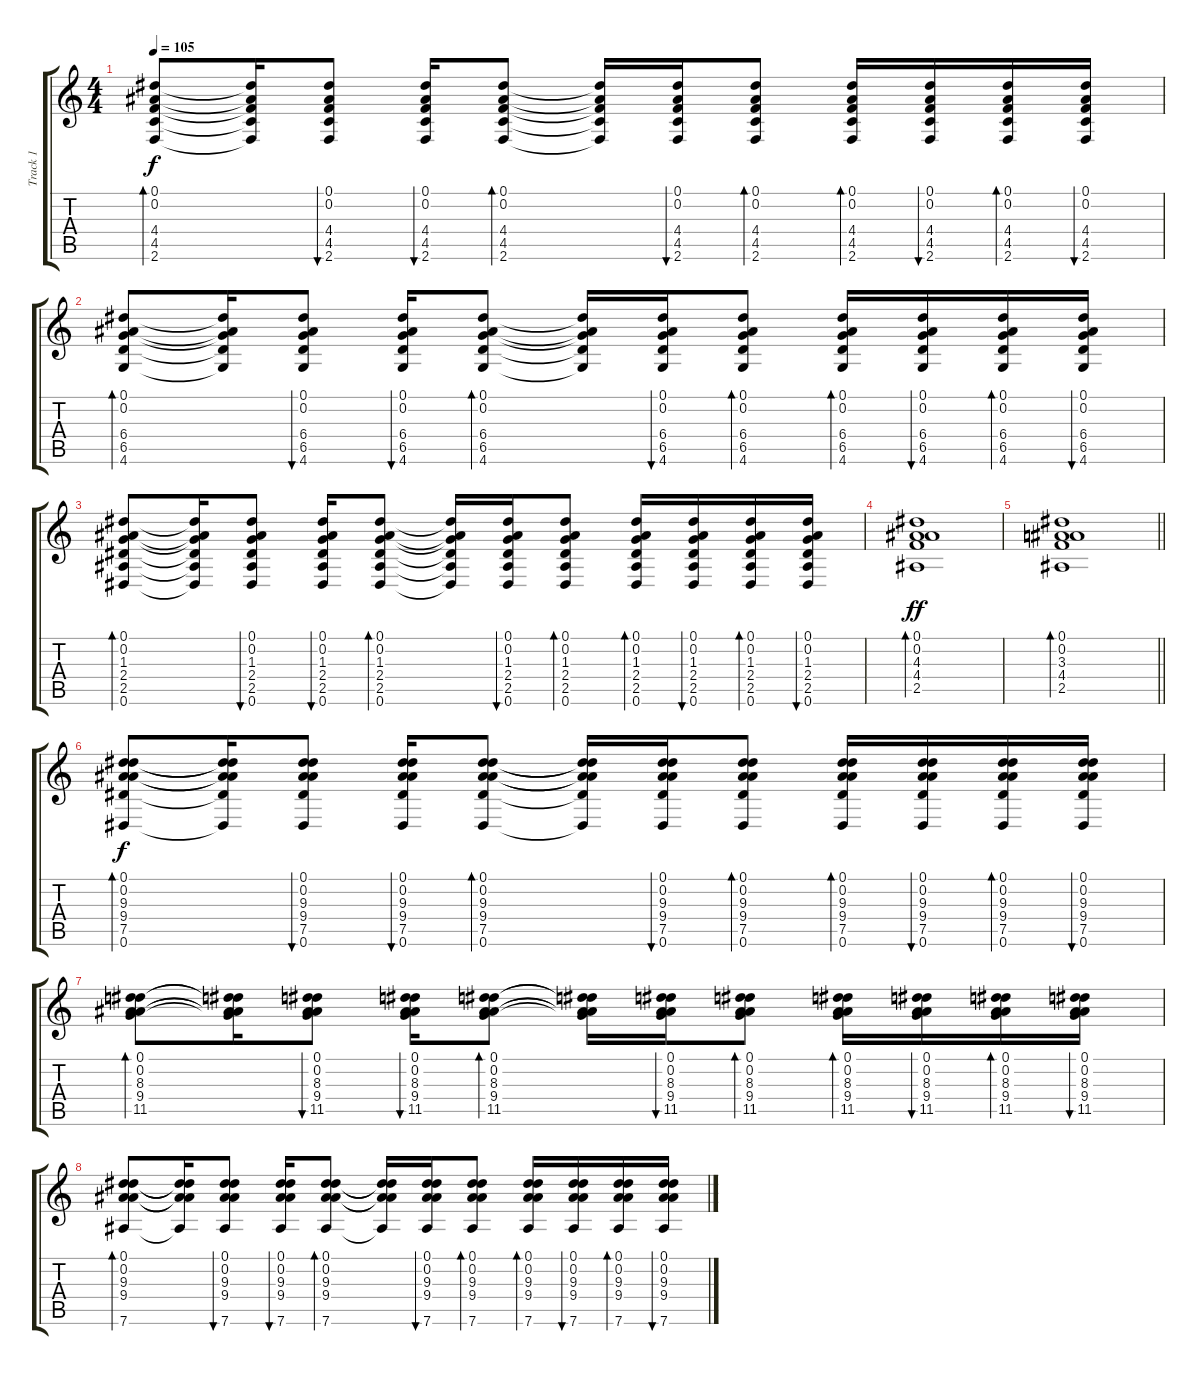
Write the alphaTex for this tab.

\track ("Track 1" "Track 1") {instrument acousticguitarsteel}
\staff {score tabs}
\tuning (Eb4 Bb3 Gb3 Db3 Ab2 Eb2) {hide}
\ts (4 4)
\tempo 105
\clef g2
\ks c
(0.1 0.2 4.4 4.5 2.6).8{bd 60 dy f} (0.1{t} 0.2{t} 4.4{t} 4.5{t} 2.6{t}).16 (0.1 0.2 4.4 4.5 2.6).8{bu 60} (0.1 0.2 4.4 4.5 2.6).16{bu 60} (0.1 0.2 4.4 4.5 2.6).8{bd 60} (0.1{t} 0.2{t} 4.4{t} 4.5{t} 2.6{t}).16 (0.1 0.2 4.4 4.5 2.6).16{bu 60} (0.1 0.2 4.4 4.5 2.6).8{bd 60} (0.1 0.2 4.4 4.5 2.6).16{bd 60} (0.1 0.2 4.4 4.5 2.6).16{bu 60} (0.1 0.2 4.4 4.5 2.6).16{bd 60} (0.1 0.2 4.4 4.5 2.6).16{bu 60} |
(0.1 0.2 6.4 6.5 4.6).8{bd 60} (0.1{t} 0.2{t} 6.4{t} 6.5{t} 4.6{t}).16 (0.1 0.2 6.4 6.5 4.6).8{bu 60} (0.1 0.2 6.4 6.5 4.6).16{bu 60} (0.1 0.2 6.4 6.5 4.6).8{bd 60} (0.1{t} 0.2{t} 6.4{t} 6.5{t} 4.6{t}).16 (0.1 0.2 6.4 6.5 4.6).16{bu 60} (0.1 0.2 6.4 6.5 4.6).8{bd 60} (0.1 0.2 6.4 6.5 4.6).16{bd 60} (0.1 0.2 6.4 6.5 4.6).16{bu 60} (0.1 0.2 6.4 6.5 4.6).16{bd 60} (0.1 0.2 6.4 6.5 4.6).16{bu 60} |
(0.1 0.2 1.3 2.4 2.5 0.6).8{bd 60} (0.1{t} 0.2{t} 1.3{t} 2.4{t} 2.5{t} 0.6{t}).16 (0.1 0.2 1.3 2.4 2.5 0.6).8{bu 60} (0.1 0.2 1.3 2.4 2.5 0.6).16{bu 60} (0.1 0.2 1.3 2.4 2.5 0.6).8{bd 60} (0.1{t} 0.2{t} 1.3{t} 2.4{t} 2.5{t} 0.6{t}).16 (0.1 0.2 1.3 2.4 2.5 0.6).16{bu 60} (0.1 0.2 1.3 2.4 2.5 0.6).8{bd 60} (0.1 0.2 1.3 2.4 2.5 0.6).16{bd 60} (0.1 0.2 1.3 2.4 2.5 0.6).16{bu 60} (0.1 0.2 1.3 2.4 2.5 0.6).16{bd 60} (0.1 0.2 1.3 2.4 2.5 0.6).16{bu 60} |
(0.1 0.2 4.3 4.4 2.5).1{bd 120 dy ff} |
\barLineRight lightlight
(0.1 0.2 3.3 4.4 2.5).1{bd 120} |
(0.1 0.2 9.3 9.4 7.5 0.6).8{bd 60 dy f} (0.1{t} 0.2{t} 9.3{t} 9.4{t} 7.5{t} 0.6{t}).16 (0.1 0.2 9.3 9.4 7.5 0.6).8{bu 60} (0.1 0.2 9.3 9.4 7.5 0.6).16{bu 60} (0.1 0.2 9.3 9.4 7.5 0.6).8{bd 60} (0.1{t} 0.2{t} 9.3{t} 9.4{t} 7.5{t} 0.6{t}).16 (0.1 0.2 9.3 9.4 7.5 0.6).16{bu 60} (0.1 0.2 9.3 9.4 7.5 0.6).8{bd 60} (0.1 0.2 9.3 9.4 7.5 0.6).16{bd 60} (0.1 0.2 9.3 9.4 7.5 0.6).16{bu 60} (0.1 0.2 9.3 9.4 7.5 0.6).16{bd 60} (0.1 0.2 9.3 9.4 7.5 0.6).16{bu 60} |
(0.1 0.2 8.3 9.4 11.5).8{bd 60} (0.1{t} 0.2{t} 8.3{t} 9.4{t} 11.5{t}).16 (0.1 0.2 8.3 9.4 11.5).8{bu 60} (0.1 0.2 8.3 9.4 11.5).16{bu 60} (0.1 0.2 8.3 9.4 11.5).8{bd 60} (0.1{t} 0.2{t} 8.3{t} 9.4{t} 11.5{t}).16 (0.1 0.2 8.3 9.4 11.5).16{bu 60} (0.1 0.2 8.3 9.4 11.5).8{bd 60} (0.1 0.2 8.3 9.4 11.5).16{bd 60} (0.1 0.2 8.3 9.4 11.5).16{bu 60} (0.1 0.2 8.3 9.4 11.5).16{bd 60} (0.1 0.2 8.3 9.4 11.5).16{bu 60} |
(0.1 0.2 9.3 9.4 7.6).8{bd 60} (0.1{t} 0.2{t} 9.3{t} 9.4{t} 7.6{t}).16 (0.1 0.2 9.3 9.4 7.6).8{bu 60} (0.1 0.2 9.3 9.4 7.6).16{bu 60} (0.1 0.2 9.3 9.4 7.6).8{bd 60} (0.1{t} 0.2{t} 9.3{t} 9.4{t} 7.6{t}).16 (0.1 0.2 9.3 9.4 7.6).16{bu 60} (0.1 0.2 9.3 9.4 7.6).8{bd 60} (0.1 0.2 9.3 9.4 7.6).16{bd 60} (0.1 0.2 9.3 9.4 7.6).16{bu 60} (0.1 0.2 9.3 9.4 7.6).16{bd 60} (0.1 0.2 9.3 9.4 7.6).16{bu 60}
